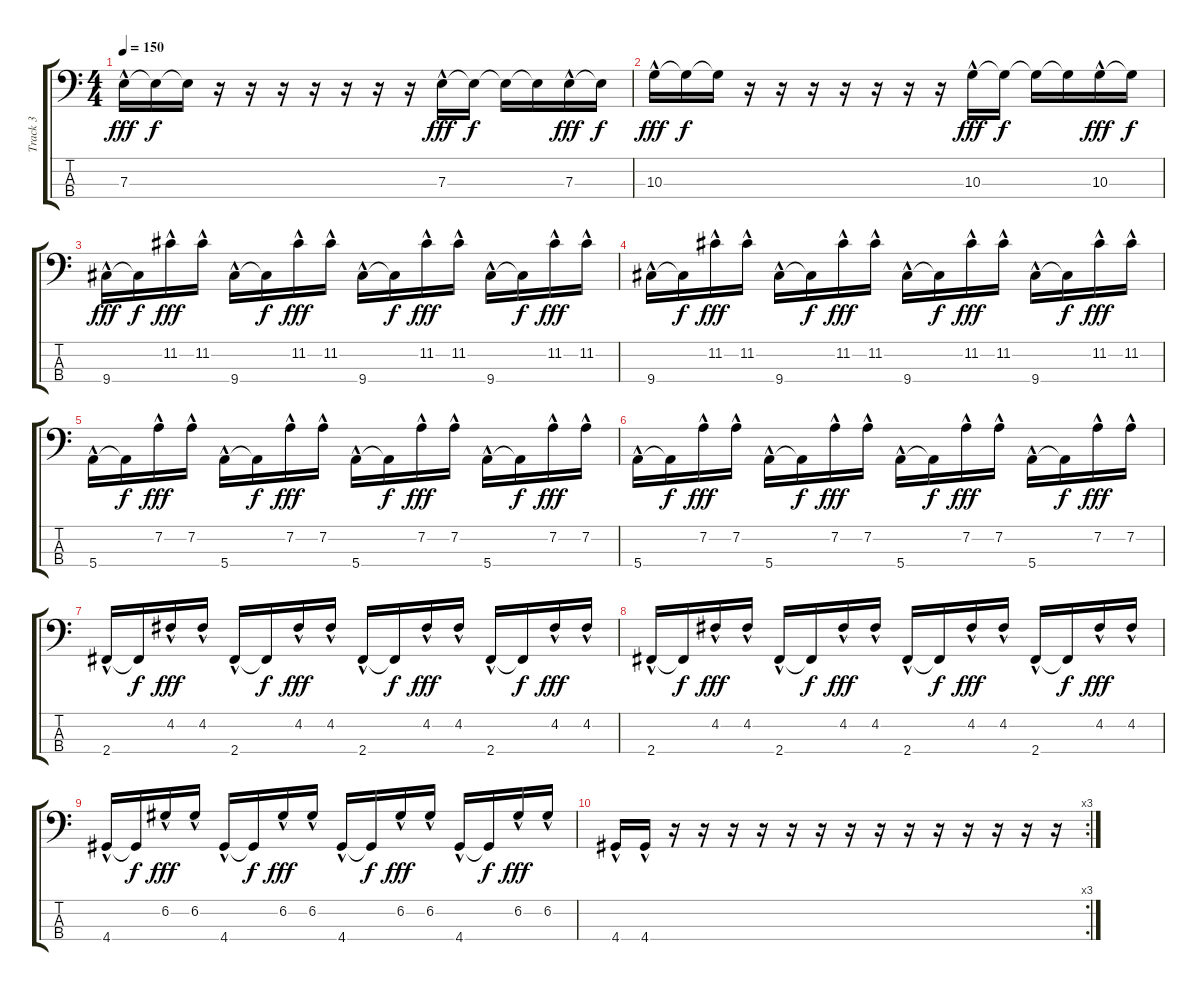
\track ("Track 3" "Track 3") {instrument electricbasspick}
\staff {score tabs}
\tuning (G2 D2 A1 E1) {hide}
\ts (4 4)
\tempo 150
\clef f4
\ks c
7.3{hac}.16{dy fff} 7.3{t}.16{dy f} 7.3{t}.16 r.16 r.16 r.16 r.16 r.16 r.16 r.16 7.3{hac}.16{dy fff} 7.3{t}.16{dy f} 7.3{t}.16 7.3{t}.16 7.3{hac}.16{dy fff} 7.3{t}.16{dy f} |
10.3{hac}.16{dy fff} 10.3{t}.16{dy f} 10.3{t}.16 r.16 r.16 r.16 r.16 r.16 r.16 r.16 10.3{hac}.16{dy fff} 10.3{t}.16{dy f} 10.3{t}.16 10.3{t}.16 10.3{hac}.16{dy fff} 10.3{t}.16{dy f} |
9.4{hac}.16{dy fff} 9.4{t}.16{dy f} 11.2{hac}.16{dy fff} 11.2{hac}.16 9.4{hac}.16 9.4{t}.16{dy f} 11.2{hac}.16{dy fff} 11.2{hac}.16 9.4{hac}.16 9.4{t}.16{dy f} 11.2{hac}.16{dy fff} 11.2{hac}.16 9.4{hac}.16 9.4{t}.16{dy f} 11.2{hac}.16{dy fff} 11.2{hac}.16 |
9.4{hac}.16 9.4{t}.16{dy f} 11.2{hac}.16{dy fff} 11.2{hac}.16 9.4{hac}.16 9.4{t}.16{dy f} 11.2{hac}.16{dy fff} 11.2{hac}.16 9.4{hac}.16 9.4{t}.16{dy f} 11.2{hac}.16{dy fff} 11.2{hac}.16 9.4{hac}.16 9.4{t}.16{dy f} 11.2{hac}.16{dy fff} 11.2{hac}.16 |
5.4{hac}.16 5.4{t}.16{dy f} 7.2{hac}.16{dy fff} 7.2{hac}.16 5.4{hac}.16 5.4{t}.16{dy f} 7.2{hac}.16{dy fff} 7.2{hac}.16 5.4{hac}.16 5.4{t}.16{dy f} 7.2{hac}.16{dy fff} 7.2{hac}.16 5.4{hac}.16 5.4{t}.16{dy f} 7.2{hac}.16{dy fff} 7.2{hac}.16 |
5.4{hac}.16 5.4{t}.16{dy f} 7.2{hac}.16{dy fff} 7.2{hac}.16 5.4{hac}.16 5.4{t}.16{dy f} 7.2{hac}.16{dy fff} 7.2{hac}.16 5.4{hac}.16 5.4{t}.16{dy f} 7.2{hac}.16{dy fff} 7.2{hac}.16 5.4{hac}.16 5.4{t}.16{dy f} 7.2{hac}.16{dy fff} 7.2{hac}.16 |
2.4{hac}.16 2.4{t}.16{dy f} 4.2{hac}.16{dy fff} 4.2{hac}.16 2.4{hac}.16 2.4{t}.16{dy f} 4.2{hac}.16{dy fff} 4.2{hac}.16 2.4{hac}.16 2.4{t}.16{dy f} 4.2{hac}.16{dy fff} 4.2{hac}.16 2.4{hac}.16 2.4{t}.16{dy f} 4.2{hac}.16{dy fff} 4.2{hac}.16 |
2.4{hac}.16 2.4{t}.16{dy f} 4.2{hac}.16{dy fff} 4.2{hac}.16 2.4{hac}.16 2.4{t}.16{dy f} 4.2{hac}.16{dy fff} 4.2{hac}.16 2.4{hac}.16 2.4{t}.16{dy f} 4.2{hac}.16{dy fff} 4.2{hac}.16 2.4{hac}.16 2.4{t}.16{dy f} 4.2{hac}.16{dy fff} 4.2{hac}.16 |
4.4{hac}.16 4.4{t}.16{dy f} 6.2{hac}.16{dy fff} 6.2{hac}.16 4.4{hac}.16 4.4{t}.16{dy f} 6.2{hac}.16{dy fff} 6.2{hac}.16 4.4{hac}.16 4.4{t}.16{dy f} 6.2{hac}.16{dy fff} 6.2{hac}.16 4.4{hac}.16 4.4{t}.16{dy f} 6.2{hac}.16{dy fff} 6.2{hac}.16 |
\rc 3
4.4{hac}.16 4.4{hac}.16 r.16 r.16 r.16 r.16 r.16 r.16 r.16 r.16 r.16 r.16 r.16 r.16 r.16 r.16
